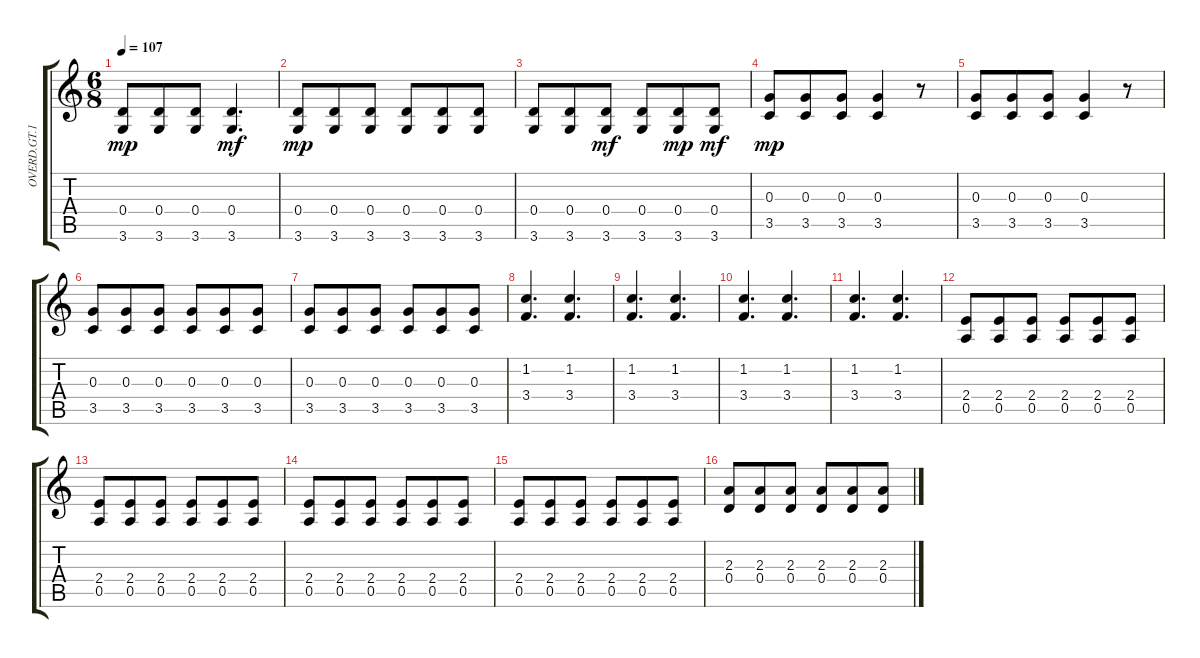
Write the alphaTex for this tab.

\track ("OVERD.GT.1" "OVERD.GT.1") {instrument overdrivenguitar}
\staff {score tabs}
\tuning (E4 B3 G3 D3 A2 E2) {hide}
\ts (6 8)
\tempo 107
\clef g2
\ks c
(0.4 3.6).8{dy mp} (0.4 3.6).8 (0.4 3.6).8 (0.4 3.6).4{d dy mf} |
(0.4 3.6).8{dy mp} (0.4 3.6).8 (0.4 3.6).8 (0.4 3.6).8 (0.4 3.6).8 (0.4 3.6).8 |
(0.4 3.6).8 (0.4 3.6).8 (0.4 3.6).8{dy mf} (0.4 3.6).8 (0.4 3.6).8{dy mp} (0.4 3.6).8{dy mf} |
(0.3 3.5).8{dy mp} (0.3 3.5).8 (0.3 3.5).8 (0.3 3.5).4 r.8 |
(0.3 3.5).8 (0.3 3.5).8 (0.3 3.5).8 (0.3 3.5).4 r.8 |
(0.3 3.5).8 (0.3 3.5).8 (0.3 3.5).8 (0.3 3.5).8 (0.3 3.5).8 (0.3 3.5).8 |
(0.3 3.5).8 (0.3 3.5).8 (0.3 3.5).8 (0.3 3.5).8 (0.3 3.5).8 (0.3 3.5).8 |
(1.2 3.4).4{d} (1.2 3.4).4{d} |
(1.2 3.4).4{d} (1.2 3.4).4{d} |
(1.2 3.4).4{d} (1.2 3.4).4{d} |
(1.2 3.4).4{d} (1.2 3.4).4{d} |
(2.4 0.5).8 (2.4 0.5).8 (2.4 0.5).8 (2.4 0.5).8 (2.4 0.5).8 (2.4 0.5).8 |
(2.4 0.5).8 (2.4 0.5).8 (2.4 0.5).8 (2.4 0.5).8 (2.4 0.5).8 (2.4 0.5).8 |
(2.4 0.5).8 (2.4 0.5).8 (2.4 0.5).8 (2.4 0.5).8 (2.4 0.5).8 (2.4 0.5).8 |
(2.4 0.5).8 (2.4 0.5).8 (2.4 0.5).8 (2.4 0.5).8 (2.4 0.5).8 (2.4 0.5).8 |
(2.3 0.4).8 (2.3 0.4).8 (2.3 0.4).8 (2.3 0.4).8 (2.3 0.4).8 (2.3 0.4).8
